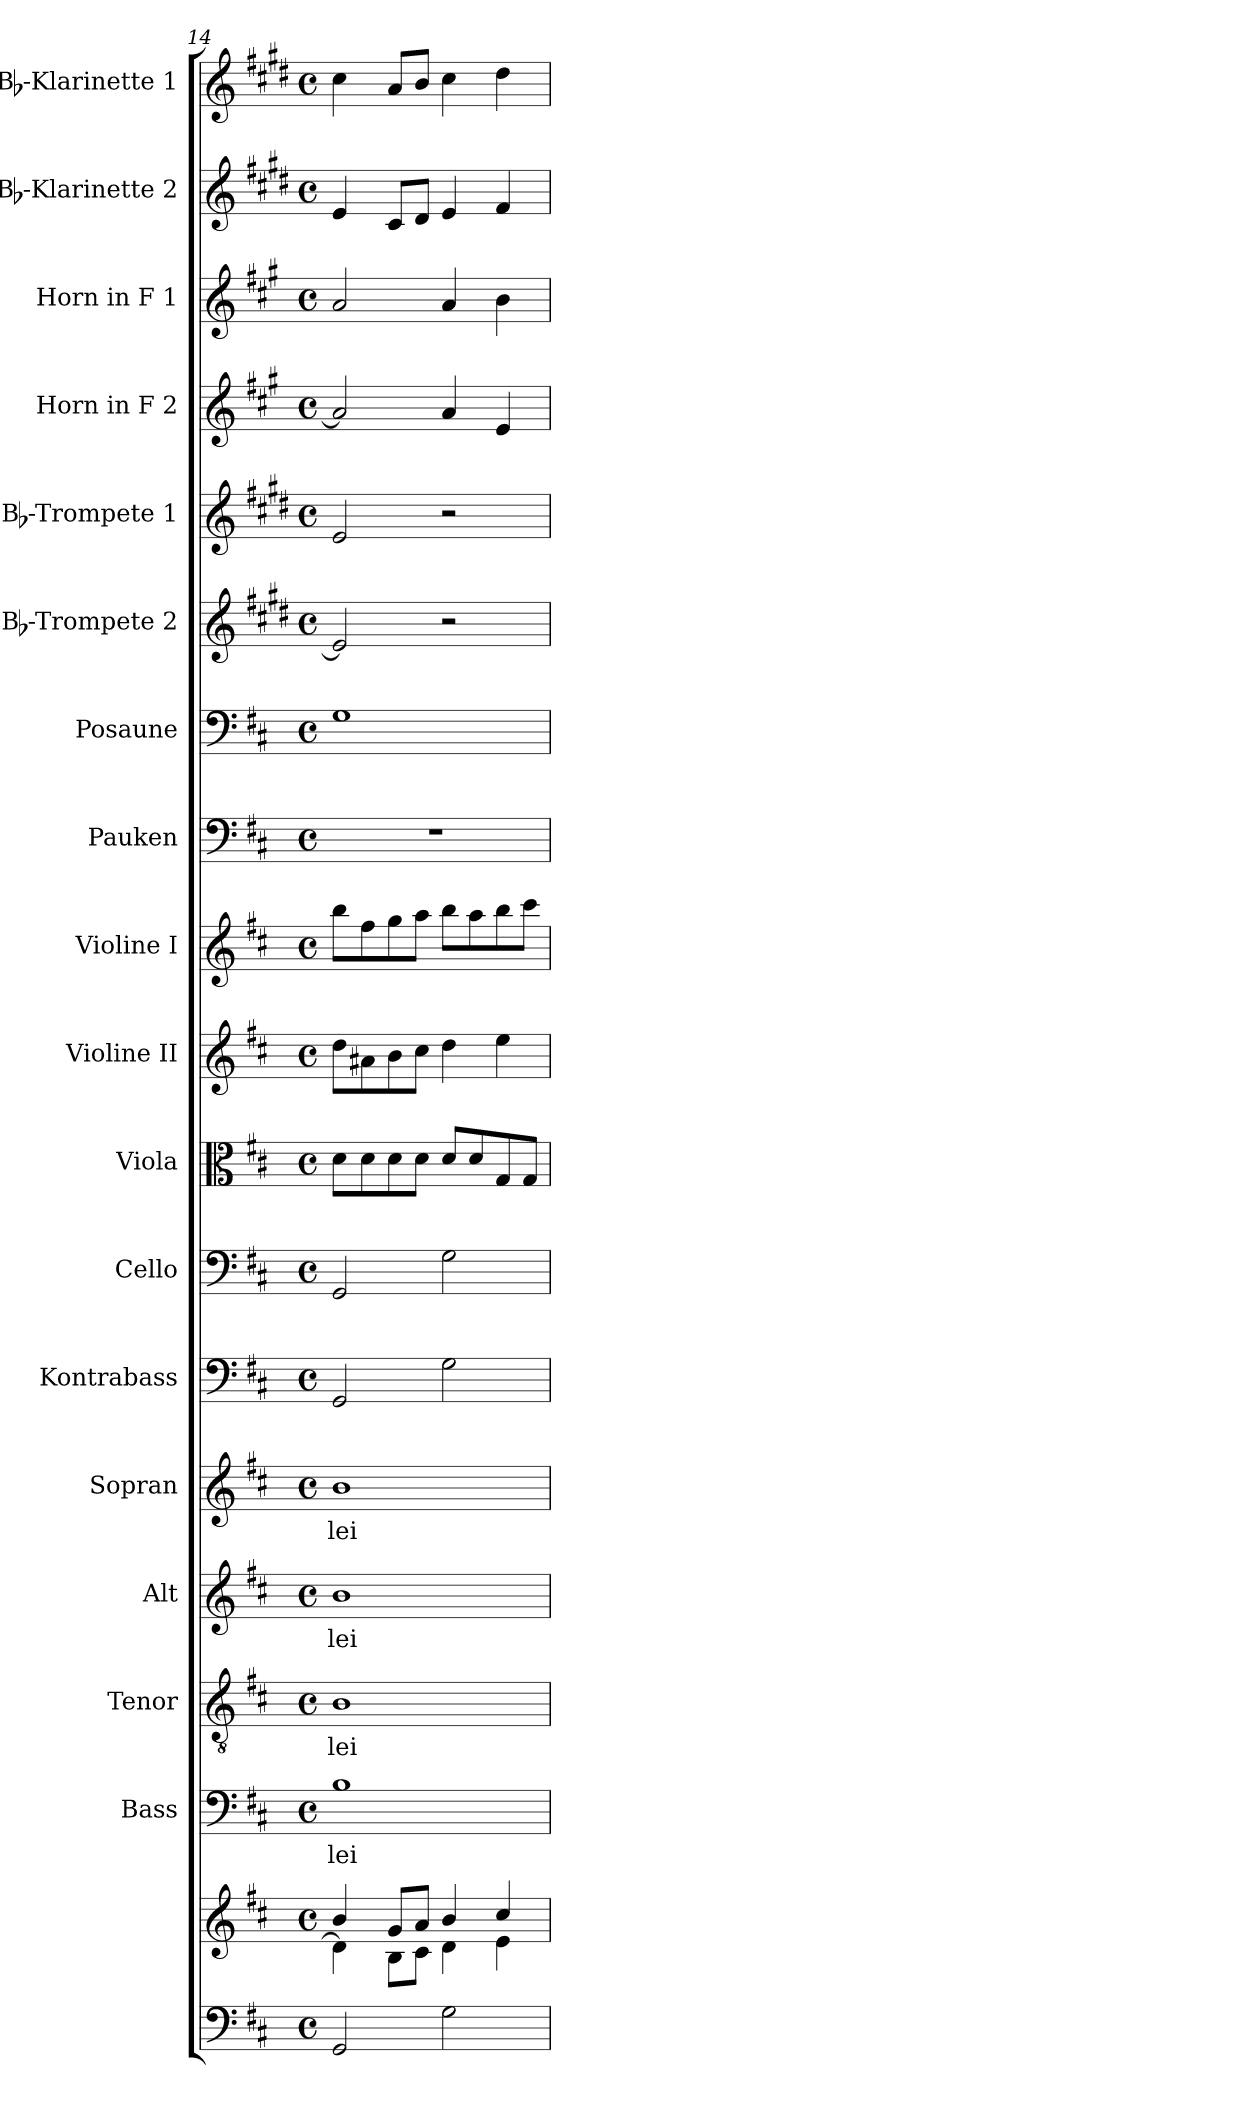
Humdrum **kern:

**kern	**kern	**kern	**text	**kern	**text	**kern	**text	**kern	**text	**kern	**kern	**kern	**kern	**kern	**kern	**kern	**kern	**kern	**kern	**kern	**kern	**kern
*part18	*part18	*part17	*part17	*part16	*part16	*part15	*part15	*part14	*part14	*part13	*part12	*part11	*part10	*part9	*part8	*part7	*part6	*part5	*part4	*part3	*part2	*part1
*staff19	*staff18	*staff17	*staff17	*staff16	*staff16	*staff15	*staff15	*staff14	*staff14	*staff13	*staff12	*staff11	*staff10	*staff9	*staff8	*staff7	*staff6	*staff5	*staff4	*staff3	*staff2	*staff1
*	*	*I"Bass	*	*I"Tenor	*	*I"Alt	*	*I"Sopran	*	*I"Kontrabass	*I"Cello	*I"Viola	*I"Violine II	*I"Violine I	*I"Pauken	*I"Posaune	*I"Bb-Trompete 2	*I"Bb-Trompete 1	*I"Horn in F 2	*I"Horn in F 1	*I"Bb-Klarinette 2	*I"Bb-Klarinette 1
*	*	*I'B.	*	*I'T.	*	*I'A.	*	*I'S.	*	*I'Kb.	*	*I'Vla.	*I'Vl. II	*I'Vl. I	*I'Pk.	*I'Pos.	*I'Bb Trp. 2	*I'Bb Trp. 1	*	*	*I'Bb Kl. 2	*I'Bb Kl. 1
*clefF4	*clefG2	*clefF4	*	*clefGv2	*	*clefG2	*	*clefG2	*	*clefF4	*clefF4	*clefC3	*clefG2	*clefG2	*clefF4	*clefF4	*clefG2	*clefG2	*clefG2	*clefG2	*clefG2	*clefG2
*	*	*	*	*	*	*	*	*	*	*ITrd7c12	*	*	*	*	*	*	*ITrd1c2	*ITrd1c2	*ITrd4c7	*ITrd4c7	*ITrd1c2	*ITrd1c2
*k[f#c#]	*k[f#c#]	*k[f#c#]	*	*k[f#c#]	*	*k[f#c#]	*	*k[f#c#]	*	*k[f#c#]	*k[f#c#]	*k[f#c#]	*k[f#c#]	*k[f#c#]	*k[f#c#]	*k[f#c#]	*k[f#c#]	*k[f#c#]	*k[f#c#]	*k[f#c#]	*k[f#c#]	*k[f#c#]
*D:	*D:	*D:	*	*D:	*	*D:	*	*D:	*	*D:	*D:	*D:	*D:	*D:	*D:	*D:	*D:	*D:	*D:	*D:	*D:	*D:
*M4/4	*M4/4	*M4/4	*	*M4/4	*	*M4/4	*	*M4/4	*	*M4/4	*M4/4	*M4/4	*M4/4	*M4/4	*M4/4	*M4/4	*M4/4	*M4/4	*M4/4	*M4/4	*M4/4	*M4/4
*met(c)	*met(c)	*met(c)	*	*met(c)	*	*met(c)	*	*met(c)	*	*met(c)	*met(c)	*met(c)	*met(c)	*met(c)	*met(c)	*met(c)	*met(c)	*met(c)	*met(c)	*met(c)	*met(c)	*met(c)
=14	=14	=14	=14	=14	=14	=14	=14	=14	=14	=14	=14	=14	=14	=14	=14	=14	=14	=14	=14	=14	=14	=14
*	*^	*	*	*	*	*	*	*	*	*	*	*	*	*	*	*	*	*	*	*	*	*
!	!	!	!	!LO:LY:b	!	!LO:LY:b	!	!LO:LY:b	!	!LO:LY:b	!	!	!	!	!	!	!	!	!	!	!	!	!
2GG/	4b/	4d\]	1B	-lei-	1B	-lei-	1b	-lei-	1b	-lei-	2GGG/	2GG/	8d\L	8dd\L	8bb\L	1r	1G	2d/]	2d/	2d/]	2d/	4d/	4b\
.	.	.	.	.	.	.	.	.	.	.	.	.	8d\	8a#X\	8ff#\	.	.	.	.	.	.	.	.
.	8g/L	8B\L	.	.	.	.	.	.	.	.	.	.	8d\	8b\	8gg\	.	.	.	.	.	.	8B/L	8g/L
.	8a/J	8c#\J	.	.	.	.	.	.	.	.	.	.	8d\J	8cc#\J	8aa\J	.	.	.	.	.	.	8c#/J	8a/J
2G\	4b/	4d\	.	.	.	.	.	.	.	.	2GG\	2G\	8d/L	4dd\	8bb\L	.	.	2r	2r	4d/	4d/	4d/	4b\
.	.	.	.	.	.	.	.	.	.	.	.	.	8d/	.	8aa\	.	.	.	.	.	.	.	.
.	4cc#/	4e\	.	.	.	.	.	.	.	.	.	.	8G/	4ee\	8bb\	.	.	.	.	4A/	4e\	4e/	4cc#\
.	.	.	.	.	.	.	.	.	.	.	.	.	8G/J	.	8ccc#\J	.	.	.	.	.	.	.	.
*	*v	*v	*	*	*	*	*	*	*	*	*	*	*	*	*	*	*	*	*	*	*	*	*
=	=	=	=	=	=	=	=	=	=	=	=	=	=	=	=	=	=	=	=	=	=	=
*-	*-	*-	*-	*-	*-	*-	*-	*-	*-	*-	*-	*-	*-	*-	*-	*-	*-	*-	*-	*-	*-	*-
